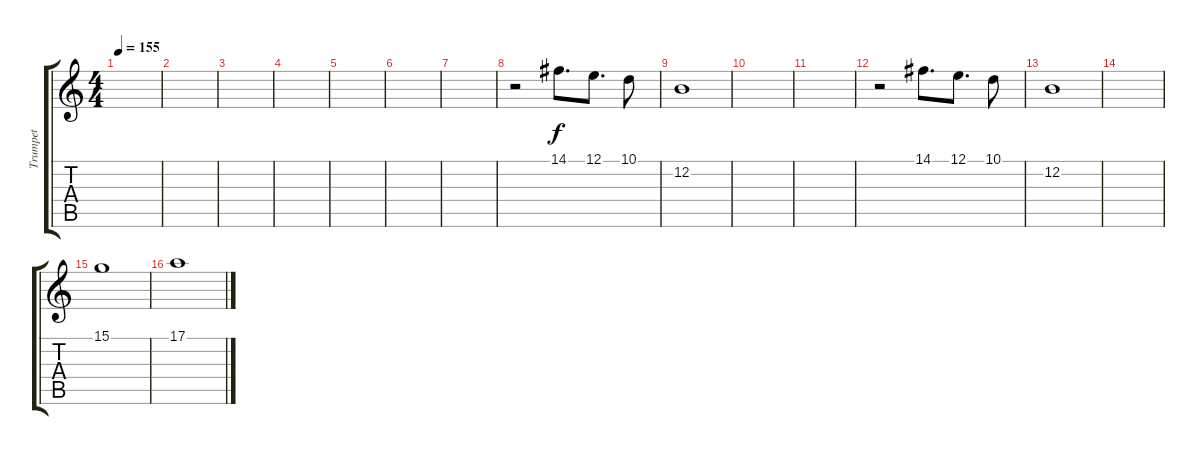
\track ("Trumpet" "Trumpet") {instrument trumpet}
\staff {score tabs}
\tuning (E4 B3 G3 D3 A2 E2) {hide}
\ts (4 4)
\tempo 155
\clef g2
\ks c
|
|
|
|
|
|
|
r.2 14.1.8{d} 12.1.8{d} 10.1.8 |
12.2.1 |
|
|
r.2 14.1.8{d} 12.1.8{d} 10.1.8 |
12.2.1 |
|
15.1.1 |
17.1.1
